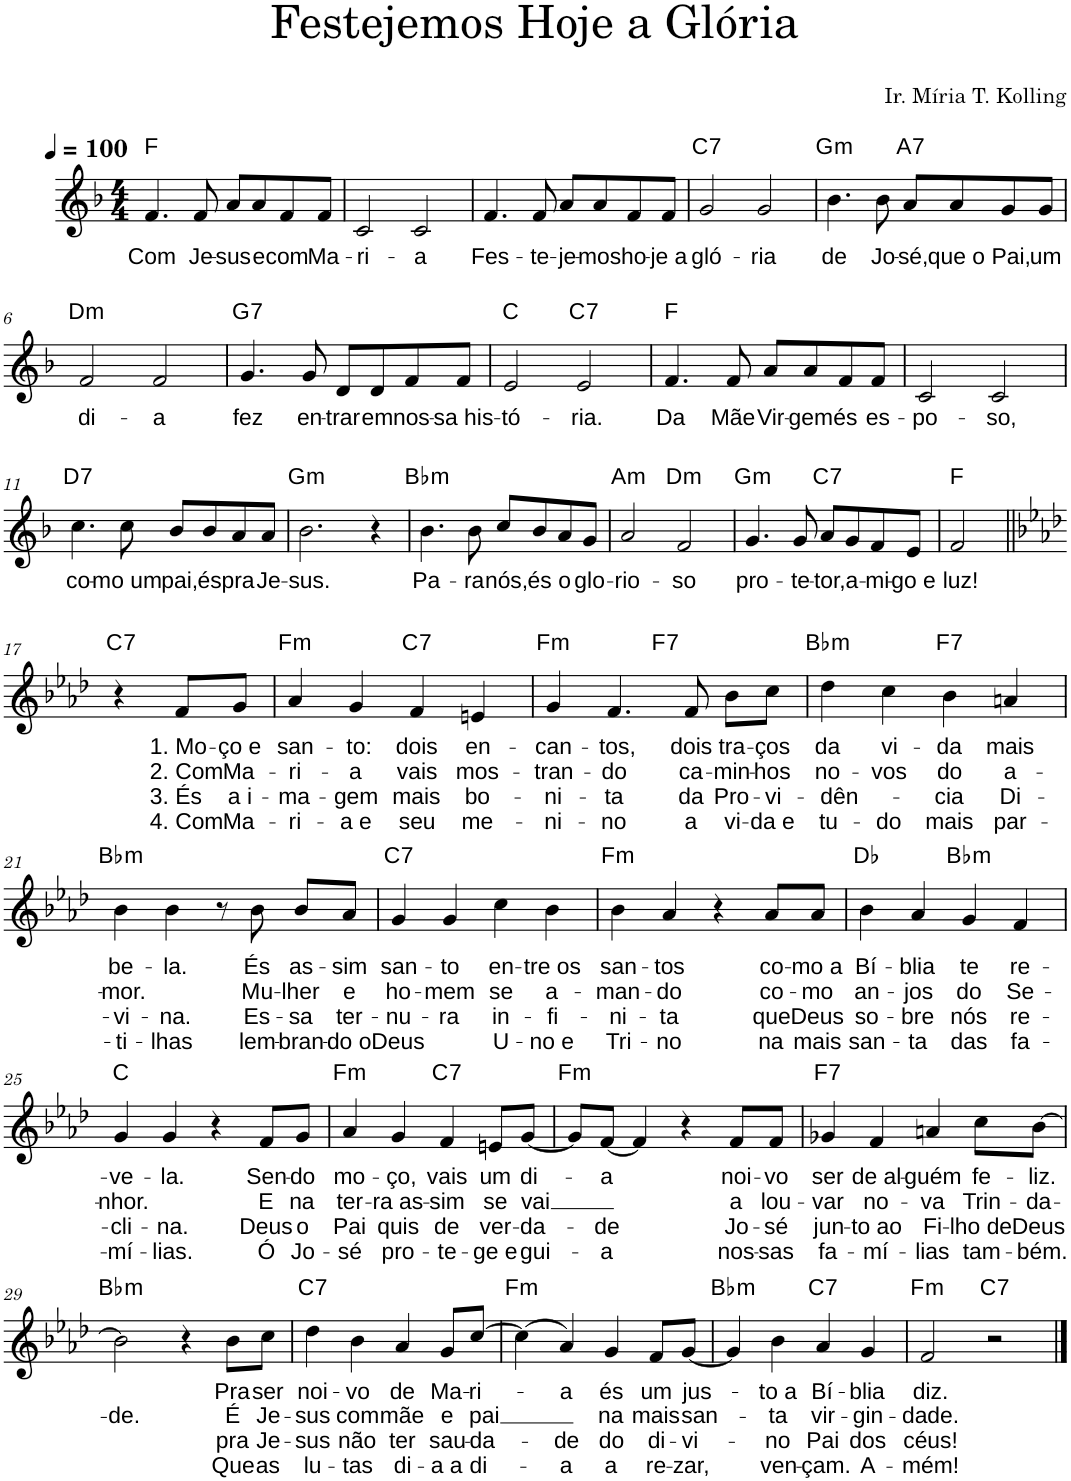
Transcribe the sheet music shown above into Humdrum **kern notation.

**kern	**text	**text	**text	**text	**harte
*part1	*part1	*part1	*part1	*part1	*part1
*staff1	*staff1	*staff1	*staff1	*staff1	*
*I"Piano	*	*	*	*	*
*I'Pno.	*	*	*	*	*
*clefG2	*	*	*	*	*
*k[b-]	*	*	*	*	*
*M4/4	*	*	*	*	*
*MM100	*	*	*	*	*
=1	=1	=1	=1	=1	=1
!	!LO:LY:b	!	!	!	!
4.f/	Com	.	.	.	F:maj
!	!LO:LY:b	!	!	!	!
8f/	Je-	.	.	.	.
!	!LO:LY:b	!	!	!	!
8a/L	-sus	.	.	.	.
!	!LO:LY:b	!	!	!	!
8a/	e	.	.	.	.
!	!LO:LY:b	!	!	!	!
8f/	com	.	.	.	.
!	!LO:LY:b	!	!	!	!
8f/J	Ma-	.	.	.	.
=2	=2	=2	=2	=2	=2
!	!LO:LY:b	!	!	!	!
2c/	-ri-	.	.	.	.
!	!LO:LY:b	!	!	!	!
2c/	-a	.	.	.	.
=3	=3	=3	=3	=3	=3
!	!LO:LY:b	!	!	!	!
4.f/	Fes-	.	.	.	.
!	!LO:LY:b	!	!	!	!
8f/	-te-	.	.	.	.
!	!LO:LY:b	!	!	!	!
8a/L	-je-	.	.	.	.
!	!LO:LY:b	!	!	!	!
8a/	-mos	.	.	.	.
!	!LO:LY:b	!	!	!	!
8f/	ho-	.	.	.	.
!	!LO:LY:b	!	!	!	!
8f/J	-je a	.	.	.	.
=4	=4	=4	=4	=4	=4
!	!LO:LY:b	!	!	!	!LO:H:kt=7
2g/	gló-	.	.	.	C:7
!	!LO:LY:b	!	!	!	!
2g/	-ria	.	.	.	.
=5	=5	=5	=5	=5	=5
!	!LO:LY:b	!	!	!	!LO:H:kt=m
4.b-\	de	.	.	.	G:min
!	!LO:LY:b	!	!	!	!
8b-\	Jo-	.	.	.	.
!	!LO:LY:b	!	!	!	!LO:H:kt=7
8a/L	-sé,	.	.	.	A:7
!	!LO:LY:b	!	!	!	!
8a/	que o	.	.	.	.
!	!LO:LY:b	!	!	!	!
8g/	Pai,	.	.	.	.
!	!LO:LY:b	!	!	!	!
8g/J	um	.	.	.	.
!!LO:LB:g=z
=6	=6	=6	=6	=6	=6
!	!LO:LY:b	!	!	!	!LO:H:kt=m
2f/	di-	.	.	.	D:min
!	!LO:LY:b	!	!	!	!
2f/	-a	.	.	.	.
=7	=7	=7	=7	=7	=7
!	!LO:LY:b	!	!	!	!LO:H:kt=7
4.g/	fez	.	.	.	G:7
!	!LO:LY:b	!	!	!	!
8g/	en-	.	.	.	.
!	!LO:LY:b	!	!	!	!
8d/L	-trar	.	.	.	.
!	!LO:LY:b	!	!	!	!
8d/	em	.	.	.	.
!	!LO:LY:b	!	!	!	!
8f/	nos-	.	.	.	.
!	!LO:LY:b	!	!	!	!
8f/J	-sa his-	.	.	.	.
=8	=8	=8	=8	=8	=8
!	!LO:LY:b	!	!	!	!
2e/	-tó-	.	.	.	C:maj
!	!LO:LY:b	!	!	!	!LO:H:kt=7
2e/	-ria.	.	.	.	C:7
=9	=9	=9	=9	=9	=9
!	!LO:LY:b	!	!	!	!
4.f/	Da	.	.	.	F:maj
!	!LO:LY:b	!	!	!	!
8f/	Mãe	.	.	.	.
!	!LO:LY:b	!	!	!	!
8a/L	Vir-	.	.	.	.
!	!LO:LY:b	!	!	!	!
8a/	-gem	.	.	.	.
!	!LO:LY:b	!	!	!	!
8f/	és	.	.	.	.
!	!LO:LY:b	!	!	!	!
8f/J	es-	.	.	.	.
=10	=10	=10	=10	=10	=10
!	!LO:LY:b	!	!	!	!
2c/	-po-	.	.	.	.
!	!LO:LY:b	!	!	!	!
2c/	-so,	.	.	.	.
!!LO:LB:g=z
=11	=11	=11	=11	=11	=11
!	!LO:LY:b	!	!	!	!LO:H:kt=7
4.cc\	co-	.	.	.	D:7
!	!LO:LY:b	!	!	!	!
8cc\	-mo um	.	.	.	.
!	!LO:LY:b	!	!	!	!
8b-/L	pai,	.	.	.	.
!	!LO:LY:b	!	!	!	!
8b-/	és	.	.	.	.
!	!LO:LY:b	!	!	!	!
8a/	pra	.	.	.	.
!	!LO:LY:b	!	!	!	!
8a/J	Je-	.	.	.	.
=12	=12	=12	=12	=12	=12
!	!LO:LY:b	!	!	!	!LO:H:kt=m
2.b-\	-sus.	.	.	.	G:min
4r	.	.	.	.	.
=13	=13	=13	=13	=13	=13
!	!LO:LY:b	!	!	!	!LO:H:kt=m
4.b-\	Pa-	.	.	.	Bb:min
!	!LO:LY:b	!	!	!	!
8b-\	-ra	.	.	.	.
!	!LO:LY:b	!	!	!	!
8cc/L	nós,	.	.	.	.
!	!LO:LY:b	!	!	!	!
8b-/	és	.	.	.	.
!	!LO:LY:b	!	!	!	!
8a/	o	.	.	.	.
!	!LO:LY:b	!	!	!	!
8g/J	glo-	.	.	.	.
=14	=14	=14	=14	=14	=14
!	!LO:LY:b	!	!	!	!LO:H:kt=m
2a/	-rio-	.	.	.	A:min
!	!LO:LY:b	!	!	!	!LO:H:kt=m
2f/	-so	.	.	.	D:min
=15	=15	=15	=15	=15	=15
!	!LO:LY:b	!	!	!	!LO:H:kt=m
4.g/	pro-	.	.	.	G:min
!	!LO:LY:b	!	!	!	!
8g/	-te-	.	.	.	.
!	!LO:LY:b	!	!	!	!LO:H:kt=7
8a/L	-tor,	.	.	.	C:7
!	!LO:LY:b	!	!	!	!
8g/	a-	.	.	.	.
!	!LO:LY:b	!	!	!	!
8f/	-mi-	.	.	.	.
!	!LO:LY:b	!	!	!	!
8e/J	-go e	.	.	.	.
=16	=16	=16	=16	=16	=16
!	!LO:LY:b	!	!	!	!
2f/	luz!	.	.	.	F:maj
!!LO:LB:g=z
=17||	=17||	=17||	=17||	=17||	=17||
*k[b-e-a-d-]	*	*	*	*	*
!	!	!	!	!	!LO:H:kt=7
4r	.	.	.	.	C:7
!	!LO:LY:b	!LO:LY:b	!LO:LY:b	!LO:LY:b	!
8f/L	1. Mo-	2. Com	3. És	4. Com	.
!	!LO:LY:b	!LO:LY:b	!LO:LY:b	!LO:LY:b	!
8g/J	-ço e	Ma-	a i-	Ma-	.
=18	=18	=18	=18	=18	=18
!	!LO:LY:b	!LO:LY:b	!LO:LY:b	!LO:LY:b	!LO:H:kt=m
4a-/	san-	-ri-	-ma-	-ri-	F:min
!	!LO:LY:b	!LO:LY:b	!LO:LY:b	!LO:LY:b	!
4g/	-to:	-a	-gem	-a e	.
!	!LO:LY:b	!LO:LY:b	!LO:LY:b	!LO:LY:b	!LO:H:kt=7
4f/	dois	vais	mais	seu	C:7
!	!LO:LY:b	!LO:LY:b	!LO:LY:b	!LO:LY:b	!
4en/	en-	mos-	bo-	me-	.
=19	=19	=19	=19	=19	=19
!	!LO:LY:b	!LO:LY:b	!LO:LY:b	!LO:LY:b	!LO:H:kt=m
*^	*	*	*	*	*
4g/	2ryy	-can-	-tran-	-ni-	-ni-	F:min
!	!	!LO:LY:b	!LO:LY:b	!LO:LY:b	!LO:LY:b	!
4.f/	.	-tos,	-do	-ta	-no	.
!	!	!	!	!	!	!LO:H:kt=7
.	2ryy	.	.	.	.	F:7
!	!	!LO:LY:b	!LO:LY:b	!LO:LY:b	!LO:LY:b	!
8f/	.	dois	ca-	da	a	.
!	!	!LO:LY:b	!LO:LY:b	!LO:LY:b	!LO:LY:b	!
8b-\L	.	tra-	-min-	Pro-	vi-	.
!	!	!LO:LY:b	!LO:LY:b	!LO:LY:b	!LO:LY:b	!
8cc\J	.	-ços	-hos	-vi-	-da e	.
=20	=20	=20	=20	=20	=20	=20
!	!	!LO:LY:b	!LO:LY:b	!LO:LY:b	!LO:LY:b	!LO:H:kt=m
*v	*v	*	*	*	*	*
4dd-\	da	no-	-dên-	tu-	Bb:min
!	!LO:LY:b	!LO:LY:b	!	!LO:LY:b	!
4cc\	vi-	-vos	.	-do	.
!	!LO:LY:b	!LO:LY:b	!LO:LY:b	!LO:LY:b	!LO:H:kt=7
4b-\	-da	do	-cia	mais	F:7
!	!LO:LY:b	!LO:LY:b	!LO:LY:b	!LO:LY:b	!
4an/	mais	a-	Di-	par-	.
!!LO:LB:g=z
=21	=21	=21	=21	=21	=21
!	!LO:LY:b	!LO:LY:b	!LO:LY:b	!LO:LY:b	!LO:H:kt=m
4b-\	be-	-mor.	-vi-	-ti-	Bb:min
!	!LO:LY:b	!	!LO:LY:b	!LO:LY:b	!
4b-\	-la.	.	-na.	-lhas	.
8r	.	.	.	.	.
!	!LO:LY:b	!LO:LY:b	!LO:LY:b	!LO:LY:b	!
8b-\	És	Mu-	Es-	lem-	.
!	!LO:LY:b	!LO:LY:b	!LO:LY:b	!LO:LY:b	!
8b-/L	as-	-lher	-sa	-bran-	.
!	!LO:LY:b	!LO:LY:b	!LO:LY:b	!LO:LY:b	!
8a-/J	-sim	e	ter-	-do o	.
=22	=22	=22	=22	=22	=22
!	!LO:LY:b	!LO:LY:b	!LO:LY:b	!LO:LY:b	!LO:H:kt=7
4g/	san-	ho-	-nu-	Deus	C:7
!	!LO:LY:b	!LO:LY:b	!LO:LY:b	!	!
4g/	-to	-mem	-ra	.	.
!	!LO:LY:b	!LO:LY:b	!LO:LY:b	!LO:LY:b	!
4cc\	en-	se	in-	U-	.
!	!LO:LY:b	!LO:LY:b	!LO:LY:b	!LO:LY:b	!
4b-\	-tre os	a-	-fi-	-no e	.
=23	=23	=23	=23	=23	=23
!	!LO:LY:b	!LO:LY:b	!LO:LY:b	!LO:LY:b	!LO:H:kt=m
4b-\	san-	-man-	-ni-	Tri-	F:min
!	!LO:LY:b	!LO:LY:b	!LO:LY:b	!LO:LY:b	!
4a-/	-tos	-do	-ta	-no	.
4r	.	.	.	.	.
!	!LO:LY:b	!LO:LY:b	!LO:LY:b	!LO:LY:b	!
8a-/L	co-	co-	que	na	.
!	!LO:LY:b	!LO:LY:b	!LO:LY:b	!LO:LY:b	!
8a-/J	-mo a	-mo	Deus	mais	.
=24	=24	=24	=24	=24	=24
!	!LO:LY:b	!LO:LY:b	!LO:LY:b	!LO:LY:b	!
4b-\	Bí-	an-	so-	san-	Db:maj
!	!LO:LY:b	!LO:LY:b	!LO:LY:b	!LO:LY:b	!
4a-/	-blia	-jos	-bre	-ta	.
!	!LO:LY:b	!LO:LY:b	!LO:LY:b	!LO:LY:b	!LO:H:kt=m
4g/	te	do	nós	das	Bb:min
!	!LO:LY:b	!LO:LY:b	!LO:LY:b	!LO:LY:b	!
4f/	re-	Se-	re-	fa-	.
!!LO:LB:g=z
=25	=25	=25	=25	=25	=25
!	!LO:LY:b	!LO:LY:b	!LO:LY:b	!LO:LY:b	!
4g/	-ve-	-nhor.	-cli-	-mí-	C:maj
!	!LO:LY:b	!	!LO:LY:b	!LO:LY:b	!
4g/	-la.	.	-na.	-lias.	.
4r	.	.	.	.	.
!	!LO:LY:b	!LO:LY:b	!LO:LY:b	!LO:LY:b	!
8f/L	Sen-	E	Deus	Ó	.
!	!LO:LY:b	!LO:LY:b	!LO:LY:b	!LO:LY:b	!
8g/J	-do	na	o	Jo-	.
=26	=26	=26	=26	=26	=26
!	!LO:LY:b	!LO:LY:b	!LO:LY:b	!LO:LY:b	!LO:H:kt=m
4a-/	mo-	ter-	Pai	-sé	F:min
!	!LO:LY:b	!LO:LY:b	!LO:LY:b	!LO:LY:b	!
4g/	-ço,	-ra as-	quis	pro-	.
!	!LO:LY:b	!LO:LY:b	!LO:LY:b	!LO:LY:b	!LO:H:kt=7
4f/	vais	-sim	de	-te-	C:7
!	!LO:LY:b	!LO:LY:b	!LO:LY:b	!LO:LY:b	!
8en/L	um	se	ver-	-ge e	.
!	!LO:LY:b	!LO:LY:b	!LO:LY:b	!LO:LY:b	!
[8g/J	di-	vai	-da-	gui-	.
=27	=27	=27	=27	=27	=27
!	!	!	!	!	!LO:H:kt=m
8g/L]	.	.	.	.	F:min
!	!LO:LY:b	!	!LO:LY:b	!LO:LY:b	!
[8f/J	-a	.	-de	-a	.
4f/]	.	.	.	.	.
4r	.	.	.	.	.
!	!LO:LY:b	!LO:LY:b	!LO:LY:b	!LO:LY:b	!
8f/L	noi-	a	Jo-	nos-	.
!	!LO:LY:b	!LO:LY:b	!LO:LY:b	!LO:LY:b	!
8f/J	-vo	lou-	-sé	-sas	.
=28	=28	=28	=28	=28	=28
!	!LO:LY:b	!LO:LY:b	!LO:LY:b	!LO:LY:b	!LO:H:kt=7
4g-X/	ser	-var	jun-	fa-	F:7
!	!LO:LY:b	!LO:LY:b	!LO:LY:b	!LO:LY:b	!
4f/	de al-	no-	-to ao	-mí-	.
!	!LO:LY:b	!LO:LY:b	!LO:LY:b	!LO:LY:b	!
4an/	-guém	-va	Fi-	-lias	.
!	!LO:LY:b	!LO:LY:b	!LO:LY:b	!LO:LY:b	!
8cc\L	fe-	Trin-	-lho de	tam-	.
!	!LO:LY:b	!LO:LY:b	!LO:LY:b	!LO:LY:b	!
[8b-\J	-liz.	-da-	Deus	-bém.	.
!!LO:LB:g=z
=29	=29	=29	=29	=29	=29
!	!	!LO:LY:b	!	!	!LO:H:kt=m
2b-\]	.	-de.	.	.	Bb:min
4r	.	.	.	.	.
!	!LO:LY:b	!LO:LY:b	!LO:LY:b	!LO:LY:b	!
8b-\L	Pra	É	pra	Que	.
!	!LO:LY:b	!LO:LY:b	!LO:LY:b	!LO:LY:b	!
8cc\J	ser	Je-	Je-	as	.
=30	=30	=30	=30	=30	=30
!	!LO:LY:b	!LO:LY:b	!LO:LY:b	!LO:LY:b	!LO:H:kt=7
4dd-\	noi-	-sus	-sus	lu-	C:7
!	!LO:LY:b	!LO:LY:b	!LO:LY:b	!LO:LY:b	!
4b-\	-vo	com	não	-tas	.
!	!LO:LY:b	!LO:LY:b	!LO:LY:b	!LO:LY:b	!
4a-/	de	mãe	ter	di-	.
!	!LO:LY:b	!LO:LY:b	!LO:LY:b	!LO:LY:b	!
8g/L	Ma-	e	sau-	-a a	.
!	!LO:LY:b	!LO:LY:b	!LO:LY:b	!LO:LY:b	!
[8cc/J	-ri-	pai	-da-	di-	.
=31	=31	=31	=31	=31	=31
!	!	!	!	!	!LO:H:kt=m
(4cc\]	.	.	.	.	F:min
!	!LO:LY:b	!	!LO:LY:b	!LO:LY:b	!
4a-/)	-a	.	-de	-a	.
!	!LO:LY:b	!LO:LY:b	!LO:LY:b	!LO:LY:b	!
4g/	és	na	do	a	.
!	!LO:LY:b	!LO:LY:b	!LO:LY:b	!LO:LY:b	!
8f/L	um	mais	di-	re-	.
!	!LO:LY:b	!LO:LY:b	!LO:LY:b	!LO:LY:b	!
[8g/J	jus-	san-	-vi-	-zar,	.
=32	=32	=32	=32	=32	=32
!	!	!	!	!	!LO:H:kt=m
4g/]	.	.	.	.	Bb:min
!	!LO:LY:b	!LO:LY:b	!LO:LY:b	!LO:LY:b	!
4b-\	-to a	-ta	-no	ven-	.
!	!LO:LY:b	!LO:LY:b	!LO:LY:b	!LO:LY:b	!LO:H:kt=7
4a-/	Bí-	vir-	Pai	-çam.	C:7
!	!LO:LY:b	!LO:LY:b	!LO:LY:b	!LO:LY:b	!
4g/	-blia	-gin-	dos	A-	.
=33	=33	=33	=33	=33	=33
!	!LO:LY:b	!LO:LY:b	!LO:LY:b	!LO:LY:b	!LO:H:kt=m
2f/	diz.	-dade.	céus!	-mém!	F:min
!	!	!	!	!	!LO:H:kt=7
2r	.	.	.	.	C:7
==	==	==	==	==	==
*-	*-	*-	*-	*-	*-
